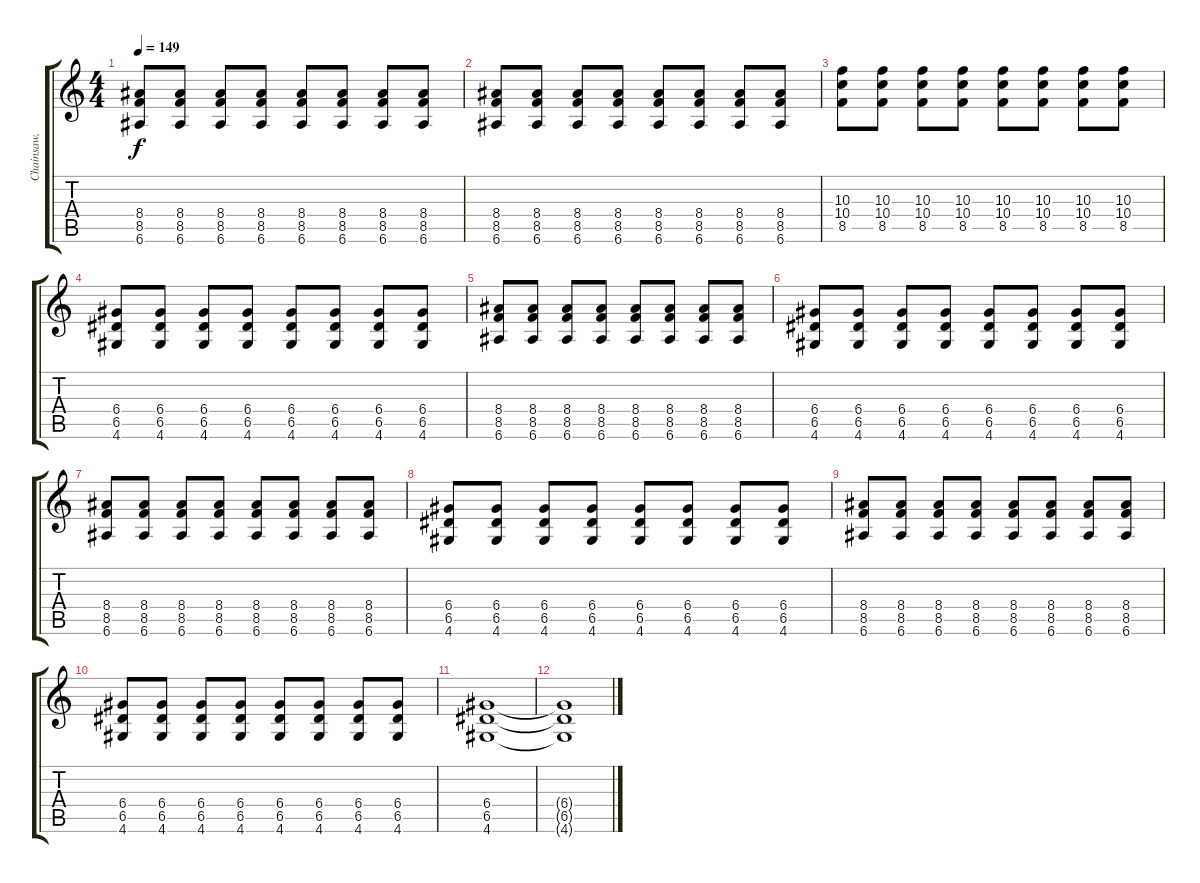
\track ("Chainsaw, The Prince of Karate" "Chainsaw, ") {instrument overdrivenguitar}
\staff {score tabs}
\tuning (E4 B3 G3 D3 A2 E2) {hide}
\ts (4 4)
\tempo 149
\clef g2
\ks c
(8.4 8.5 6.6).8{dy f} (8.4 8.5 6.6).8 (8.4 8.5 6.6).8 (8.4 8.5 6.6).8 (8.4 8.5 6.6).8 (8.4 8.5 6.6).8 (8.4 8.5 6.6).8 (8.4 8.5 6.6).8 |
(8.4 8.5 6.6).8 (8.4 8.5 6.6).8 (8.4 8.5 6.6).8 (8.4 8.5 6.6).8 (8.4 8.5 6.6).8 (8.4 8.5 6.6).8 (8.4 8.5 6.6).8 (8.4 8.5 6.6).8 |
(10.3 10.4 8.5).8 (10.3 10.4 8.5).8 (10.3 10.4 8.5).8 (10.3 10.4 8.5).8 (10.3 10.4 8.5).8 (10.3 10.4 8.5).8 (10.3 10.4 8.5).8 (10.3 10.4 8.5).8 |
(6.4 6.5 4.6).8 (6.4 6.5 4.6).8 (6.4 6.5 4.6).8 (6.4 6.5 4.6).8 (6.4 6.5 4.6).8 (6.4 6.5 4.6).8 (6.4 6.5 4.6).8 (6.4 6.5 4.6).8 |
(8.4 8.5 6.6).8 (8.4 8.5 6.6).8 (8.4 8.5 6.6).8 (8.4 8.5 6.6).8 (8.4 8.5 6.6).8 (8.4 8.5 6.6).8 (8.4 8.5 6.6).8 (8.4 8.5 6.6).8 |
(6.4 6.5 4.6).8 (6.4 6.5 4.6).8 (6.4 6.5 4.6).8 (6.4 6.5 4.6).8 (6.4 6.5 4.6).8 (6.4 6.5 4.6).8 (6.4 6.5 4.6).8 (6.4 6.5 4.6).8 |
(8.4 8.5 6.6).8 (8.4 8.5 6.6).8 (8.4 8.5 6.6).8 (8.4 8.5 6.6).8 (8.4 8.5 6.6).8 (8.4 8.5 6.6).8 (8.4 8.5 6.6).8 (8.4 8.5 6.6).8 |
(6.4 6.5 4.6).8 (6.4 6.5 4.6).8 (6.4 6.5 4.6).8 (6.4 6.5 4.6).8 (6.4 6.5 4.6).8 (6.4 6.5 4.6).8 (6.4 6.5 4.6).8 (6.4 6.5 4.6).8 |
(8.4 8.5 6.6).8 (8.4 8.5 6.6).8 (8.4 8.5 6.6).8 (8.4 8.5 6.6).8 (8.4 8.5 6.6).8 (8.4 8.5 6.6).8 (8.4 8.5 6.6).8 (8.4 8.5 6.6).8 |
(6.4 6.5 4.6).8 (6.4 6.5 4.6).8 (6.4 6.5 4.6).8 (6.4 6.5 4.6).8 (6.4 6.5 4.6).8 (6.4 6.5 4.6).8 (6.4 6.5 4.6).8 (6.4 6.5 4.6).8 |
(6.4 6.5 4.6).1 |
(6.4{t} 6.5{t} 4.6{t}).1
